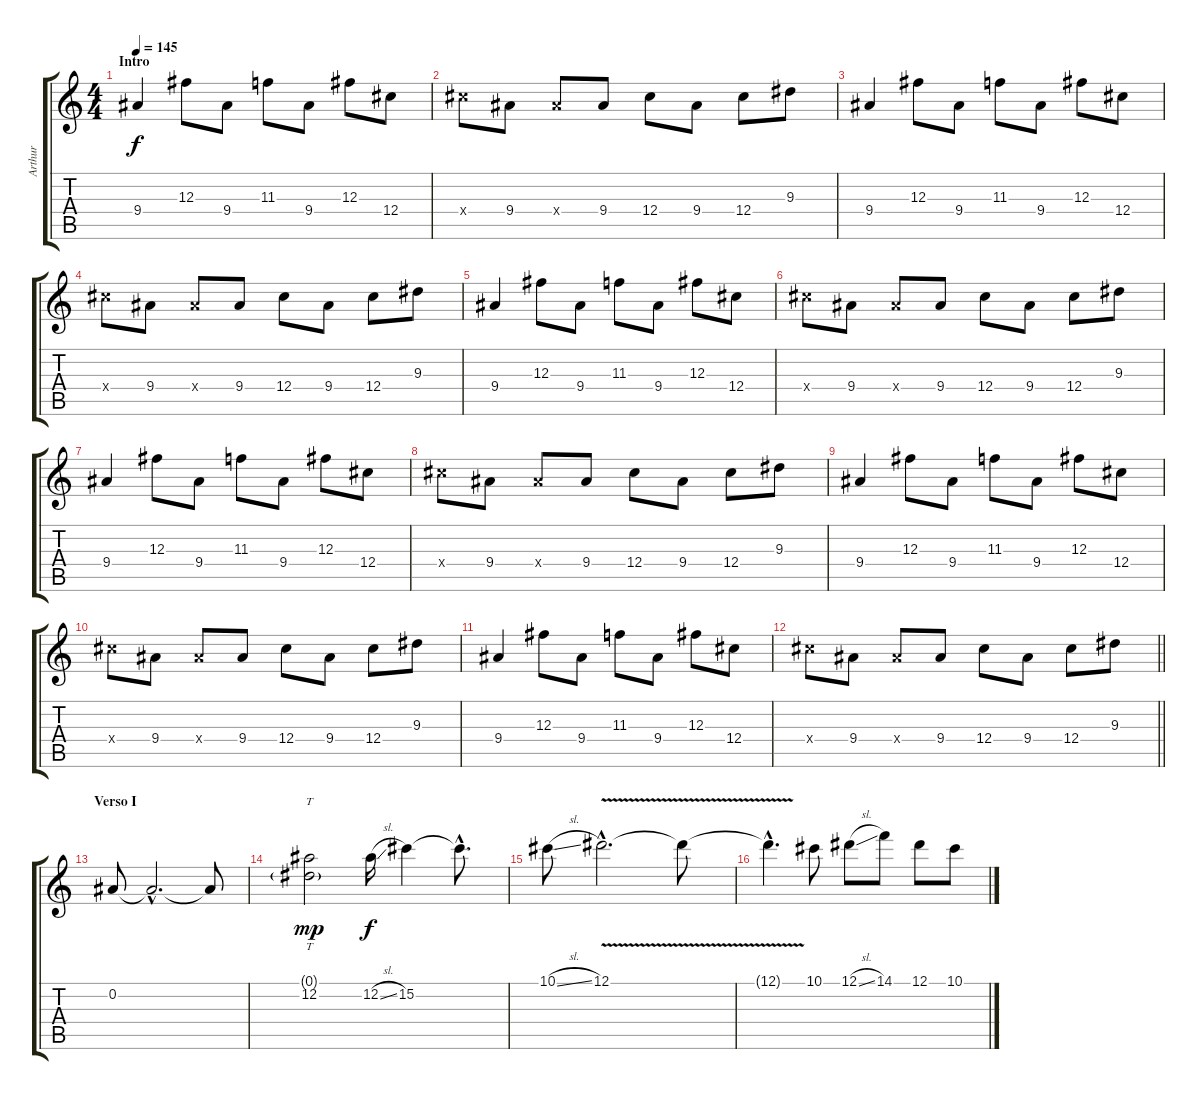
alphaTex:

\track ("Arthur" "Arthur") {instrument distortionguitar}
\staff {score tabs}
\tuning (Eb4 Bb3 Gb3 Db3 Ab2 Eb2) {hide}
\ts (4 4)
\section ("" "Intro")
\tempo 145
\clef g2
\ks c
9.4.4{dy f instrument distortionguitar} 12.3.8 9.4.8 11.3.8 9.4.8 12.3.8 12.4.8 |
12.4{x}.8 9.4.8 9.4{x}.8 9.4.8 12.4.8 9.4.8 12.4.8 9.3.8 |
9.4.4 12.3.8 9.4.8 11.3.8 9.4.8 12.3.8 12.4.8 |
12.4{x}.8 9.4.8 9.4{x}.8 9.4.8 12.4.8 9.4.8 12.4.8 9.3.8 |
9.4.4 12.3.8 9.4.8 11.3.8 9.4.8 12.3.8 12.4.8 |
12.4{x}.8 9.4.8 9.4{x}.8 9.4.8 12.4.8 9.4.8 12.4.8 9.3.8 |
9.4.4 12.3.8 9.4.8 11.3.8 9.4.8 12.3.8 12.4.8 |
12.4{x}.8 9.4.8 9.4{x}.8 9.4.8 12.4.8 9.4.8 12.4.8 9.3.8 |
9.4.4 12.3.8 9.4.8 11.3.8 9.4.8 12.3.8 12.4.8 |
12.4{x}.8 9.4.8 9.4{x}.8 9.4.8 12.4.8 9.4.8 12.4.8 9.3.8 |
9.4.4 12.3.8 9.4.8 11.3.8 9.4.8 12.3.8 12.4.8 |
\barLineRight lightlight
12.4{x}.8 9.4.8 9.4{x}.8 9.4.8 12.4.8 9.4.8 12.4.8 9.3.8 |
\section ("" "Verso I")
0.2.8 0.2{hac t}.2{d instrument overdrivenguitar} 0.2{t}.8 |
(0.1{g} 12.2).2{tt dy mp} 12.2{sl}.16{dy f} 15.2.4 15.2{hac t}.8{d} |
10.1{sl}.8 12.1{v hac}.2{d} 12.1{v t}.8 |
12.1{v hac t}.4{d} 10.1.8 12.1{sl}.8 14.1.8 12.1.8 10.1.8
